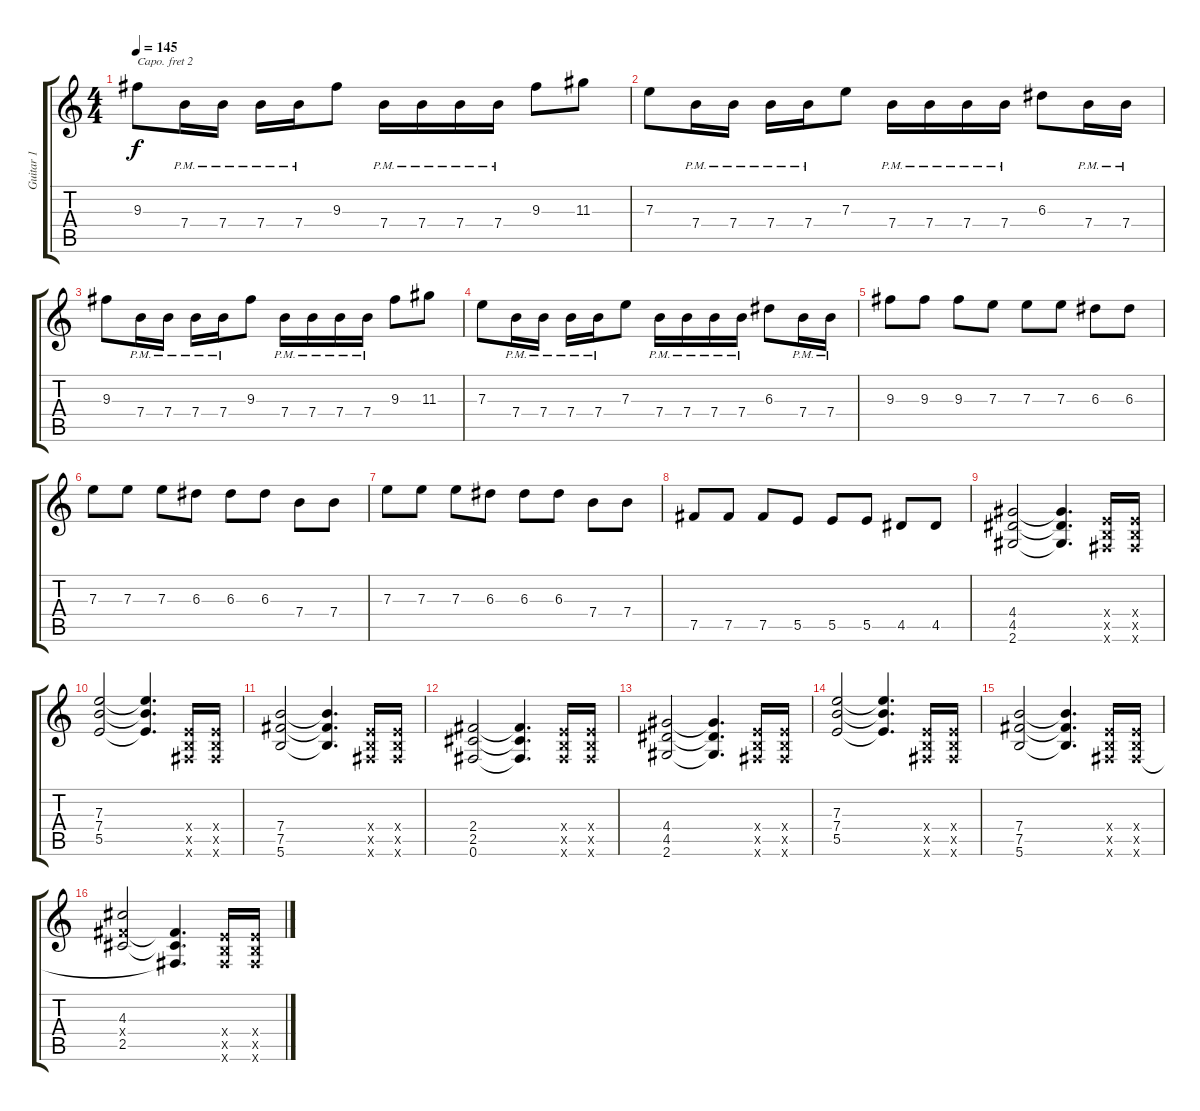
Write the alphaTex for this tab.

\track ("Guitar 1" "Guitar 1") {instrument electricguitarjazz}
\staff {score tabs}
\capo 2
\tuning (E4 B3 G3 D3 A2 E2) {hide}
\ts (4 4)
\tempo 145
\clef g2
\ks c
9.3.8{dy f} 7.4{pm}.16 7.4{pm}.16 7.4{pm}.16 7.4{pm}.16 9.3.8 7.4{pm}.16 7.4{pm}.16 7.4{pm}.16 7.4{pm}.16 9.3.8 11.3.8 |
7.3.8 7.4{pm}.16 7.4{pm}.16 7.4{pm}.16 7.4{pm}.16 7.3.8 7.4{pm}.16 7.4{pm}.16 7.4{pm}.16 7.4{pm}.16 6.3.8 7.4{pm}.16 7.4{pm}.16 |
9.3.8 7.4{pm}.16 7.4{pm}.16 7.4{pm}.16 7.4{pm}.16 9.3.8 7.4{pm}.16 7.4{pm}.16 7.4{pm}.16 7.4{pm}.16 9.3.8 11.3.8 |
7.3.8 7.4{pm}.16 7.4{pm}.16 7.4{pm}.16 7.4{pm}.16 7.3.8 7.4{pm}.16 7.4{pm}.16 7.4{pm}.16 7.4{pm}.16 6.3.8 7.4{pm}.16 7.4{pm}.16 |
9.3.8{instrument overdrivenguitar} 9.3.8 9.3.8 7.3.8 7.3.8 7.3.8 6.3.8 6.3.8 |
7.3.8 7.3.8 7.3.8 6.3.8 6.3.8 6.3.8 7.4.8 7.4.8 |
7.3.8 7.3.8 7.3.8 6.3.8 6.3.8 6.3.8 7.4.8 7.4.8 |
7.5.8 7.5.8 7.5.8 5.5.8 5.5.8 5.5.8 4.5.8 4.5.8 |
(4.4 4.5 2.6).2{volume 13 instrument distortionguitar} (4.4{t} 4.5{t} 2.6{t}).4{d} (0.4{x} 0.5{x} 0.6{x}).16 (0.4{x} 0.5{x} 0.6{x}).16 |
(7.3 7.4 5.5).2 (7.3{t} 7.4{t} 5.5{t}).4{d} (0.4{x} 0.5{x} 0.6{x}).16 (0.4{x} 0.5{x} 0.6{x}).16 |
(7.4 7.5 5.6).2 (7.4{t} 7.5{t} 5.6{t}).4{d} (0.4{x} 0.5{x} 0.6{x}).16 (0.4{x} 0.5{x} 0.6{x}).16 |
(2.4 2.5 0.6).2 (2.4{t} 2.5{t} 0.6{t}).4{d} (0.4{x} 0.5{x} 0.6{x}).16 (0.4{x} 0.5{x} 0.6{x}).16 |
(4.4 4.5 2.6).2{volume 13 instrument distortionguitar} (4.4{t} 4.5{t} 2.6{t}).4{d} (0.4{x} 0.5{x} 0.6{x}).16 (0.4{x} 0.5{x} 0.6{x}).16 |
(7.3 7.4 5.5).2 (7.3{t} 7.4{t} 5.5{t}).4{d} (0.4{x} 0.5{x} 0.6{x}).16 (0.4{x} 0.5{x} 0.6{x}).16 |
(7.4 7.5 5.6).2 (7.4{t} 7.5{t} 5.6{t}).4{d} (0.4{x} 0.5{x} 0.6{x}).16 (0.4{x} 0.5{x} 0.6{x}).16 |
(4.3 2.4{x} 2.5).2 (2.4{t} 2.5{t} 0.6{t}).4{d} (0.4{x} 0.5{x} 0.6{x}).16 (0.4{x} 0.5{x} 0.6{x}).16
